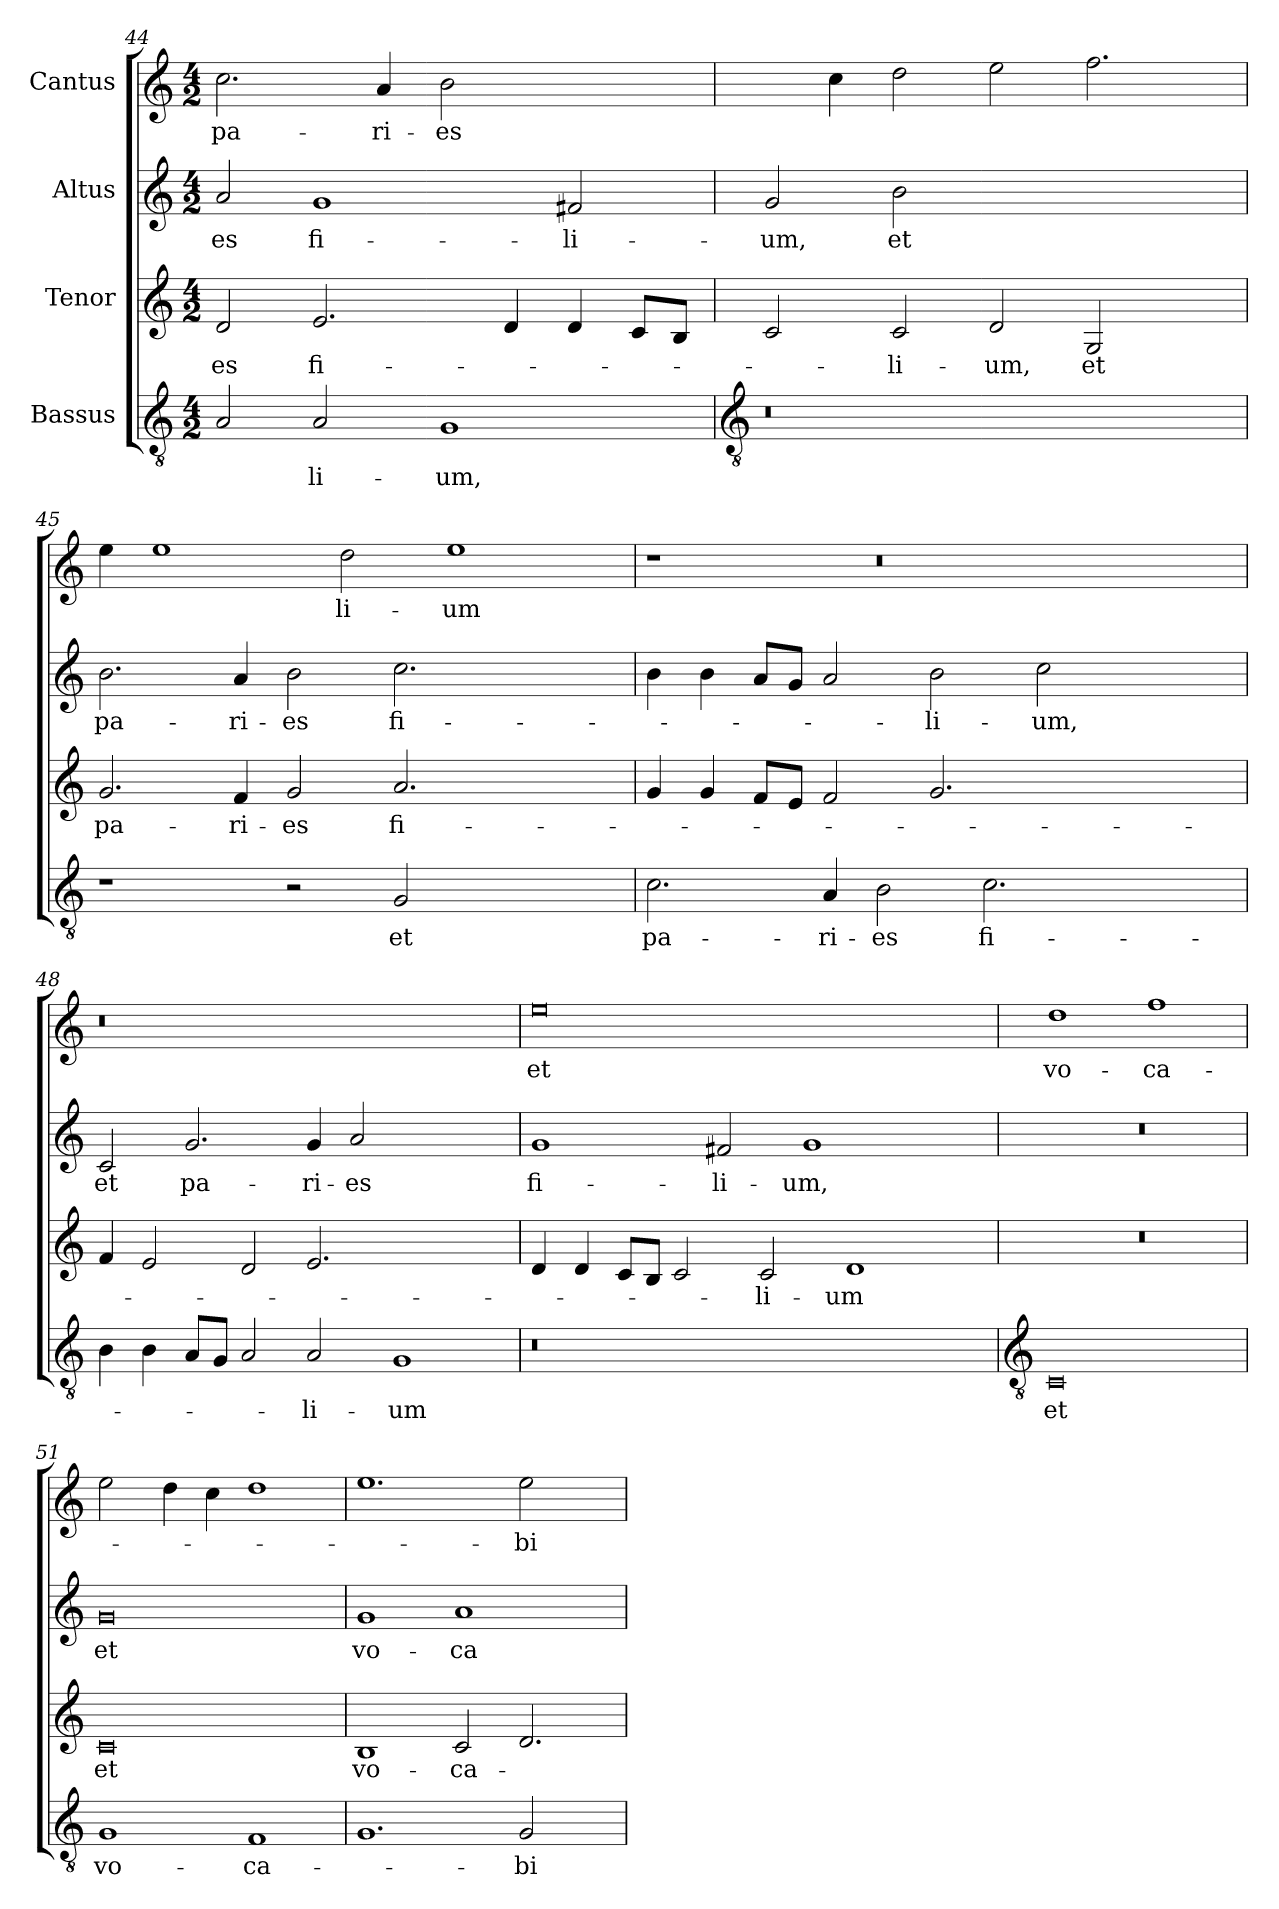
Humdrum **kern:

**kern	**text	**kern	**text	**kern	**text	**kern	**text
*part4	*part4	*part3	*part3	*part2	*part2	*part1	*part1
*staff4	*staff4	*staff3	*staff3	*staff2	*staff2	*staff1	*staff1
*I"Bassus	*	*I"Tenor	*	*I"Altus	*	*I"Cantus	*
*clefGv2	*	*clefG2	*	*clefG2	*	*clefG2	*
*k[]	*	*k[]	*	*k[]	*	*k[]	*
*C:	*	*C:	*	*C:	*	*C:	*
*M4/2	*	*M4/2	*	*M4/2	*	*M4/2	*
=44	=44	=44	=44	=44	=44	=44	=44
!	!	!	!LO:LY:b	!	!LO:LY:b	!	!LO:LY:b
2A	.	2d	-es	2a	-es	2.cc	pa-
!	!LO:LY:b	!	!LO:LY:b	!	!LO:LY:b	!	!
2A	-li-	2.e	fi-	1g	fi-	.	.
!	!	!	!	!	!	!	!LO:LY:b
.	.	.	.	.	.	4a	-ri-
!	!LO:LY:b	!	!	!	!	!	!LO:LY:b
1G	-um,	.	.	.	.	2b	-es
.	.	4d	.	.	.	.	.
!	!	!	!	!	!LO:LY:b	!	!LO:LY:b
.	.	4d	.	2f#X	-li-	[2ddyy	fi-
.	.	8cL	.	.	.	.	.
.	.	8BJ	.	.	.	.	.
!!LO:LB:g=z
=45	=45	=45	=45	=45	=45	=45	=45
*clefGv2	*	*	*	*	*	*	*
!	!	!	!	!	!LO:LY:b	!	!
*	*	*	*	*	*	*^	*
0r	.	2c	.	2g	-um,	4ddyy]	1ryy	.
.	.	.	.	.	.	4cc	.	.
!	!	!	!LO:LY:b	!	!LO:LY:b	!	!	!
.	.	2c	-li-	2b	et	2dd	.	.
!	!	!	!LO:LY:b	!	!	!	!	!
.	.	2d	-um,	1ryy	.	2ee	2ryy	.
!	!	!	!LO:LY:b	!	!	!	!	!
.	.	2G	et	.	.	2.ff	2ryy	.
4ryy	.	4ryy	.	4ryy	.	.	4ryy	.
!!LO:LB:g=z	!!
=45	=45	=45	=45	=45	=45	=45	=45	=45
!	!	!	!LO:LY:b	!	!LO:LY:b	!	!	!
1r	.	2.g	pa-	2.b	pa-	4ee	1ryy	.
.	.	.	.	.	.	1ee	.	.
!	!	!	!LO:LY:b	!	!LO:LY:b	!	!	!
.	.	4f	-ri-	4a	-ri-	.	.	.
!	!	!	!LO:LY:b	!	!LO:LY:b	!	!	!
2r	.	2g	-es	2b	-es	.	1..ryy	.
!	!	!	!	!	!	!	!	!LO:LY:b
.	.	.	.	.	.	2dd	.	-li-
!	!LO:LY:b	!	!LO:LY:b	!	!LO:LY:b	!	!	!
2G	et	2.a	fi-	2.cc	fi-	.	.	.
!	!	!	!	!	!	!	!	!LO:LY:b
.	.	.	.	.	.	1ee	.	-um
2.ryy	.	.	.	.	.	.	.	.
.	.	2ryy	.	2ryy	.	.	.	.
=47	=47	=47	=47	=47	=47	=47	=47	=47
!	!LO:LY:b	!	!	!	!	!	!	!
2.c	pa-	4g	.	4b	.	1r	0.ryy	.
.	.	4g	.	4b	.	.	.	.
.	.	8fL	.	8aL	.	.	.	.
.	.	8eJ	.	8gJ	.	.	.	.
!	!LO:LY:b	!	!	!	!	!	!	!
4A	-ri-	2f	.	2a	.	.	.	.
!	!LO:LY:b	!	!	!	!	!	!	!
2B	-es	.	.	.	.	0r	.	.
!	!	!	!	!	!LO:LY:b	!	!	!
.	.	2.g	.	2b	-li-	.	.	.
!	!LO:LY:b	!	!	!	!	!	!	!
2.c	fi-	.	.	.	.	.	.	.
!	!	!	!	!	!LO:LY:b	!	!	!
.	.	.	.	2cc	-um,	.	.	.
.	.	1ryy	.	.	.	.	.	.
2.ryy	.	.	.	2.ryy	.	.	.	.
=48	=48	=48	=48	=48	=48	=48	=48	=48
!	!	!	!	!	!LO:LY:b	!	!	!
4B	.	4f	.	2c	et	0r	2.ryy	.
4B	.	2e	.	.	.	.	.	.
!	!	!	!	!	!LO:LY:b	!	!	!
8AL	.	.	.	2.g	pa-	.	.	.
8GJ	.	.	.	.	.	.	.	.
2A	.	2d	.	.	.	.	0ryy	.
!	!LO:LY:b	!	!	!	!LO:LY:b	!	!	!
2A	-li-	2.e	.	4g	-ri-	.	.	.
!	!	!	!	!	!LO:LY:b	!	!	!
.	.	.	.	2a	-es	.	.	.
!	!LO:LY:b	!	!	!	!	!	!	!
1G	-um	.	.	.	.	.	.	.
.	.	2.ryy	.	2.ryy	.	2.ryy	.	.
*	*	*	*	*	*	*v	*v	*
!!LO:LB:g=z
=49	=49	=49	=49	=49	=49	=49	=49
!	!	!	!	!	!LO:LY:b	!	!LO:LY:b
0r	.	4d	.	1g	fi-	0ee	et
.	.	4d	.	.	.	.	.
.	.	8cL	.	.	.	.	.
.	.	8BJ	.	.	.	.	.
.	.	2c	.	.	.	.	.
!	!	!	!	!	!LO:LY:b	!	!
.	.	.	.	2f#X	-li-	.	.
!	!	!	!LO:LY:b	!	!	!	!
.	.	2c	-li-	.	.	.	.
!	!	!	!	!	!LO:LY:b	!	!
.	.	.	.	1g	-um,	.	.
!	!	!	!LO:LY:b	!	!	!	!
.	.	1d	-um	.	.	.	.
2.ryy	.	.	.	.	.	2.ryy	.
.	.	.	.	4ryy	.	.	.
!!LO:LB:g=z
=50	=50	=50	=50	=50	=50	=50	=50
*clefGv2	*	*	*	*	*	*	*
!	!LO:LY:b	!	!	!	!	!	!LO:LY:b
0C	et	0r	.	0r	.	1dd	vo-
!	!	!	!	!	!	!	!LO:LY:b
.	.	.	.	.	.	1ff	-ca-
!!LO:LB:g=z
=51	=51	=51	=51	=51	=51	=51	=51
!	!LO:LY:b	!	!LO:LY:b	!	!LO:LY:b	!	!
1G	vo-	0c	et	0g	et	2ee	.
.	.	.	.	.	.	4dd	.
.	.	.	.	.	.	4cc	.
!	!LO:LY:b	!	!	!	!	!	!
1F	-ca-	.	.	.	.	1dd	.
=52	=52	=52	=52	=52	=52	=52	=52
!	!	!	!LO:LY:b	!	!LO:LY:b	!	!
1.G	.	1B	vo-	1g	vo-	1.ee	.
!	!	!	!LO:LY:b	!	!LO:LY:b	!	!
.	.	2c	-ca-	1a	-ca-	.	.
!	!LO:LY:b	!	!	!	!	!	!LO:LY:b
2G	-bi-	2.d	.	.	.	2ee	-bi-
4ryy	.	.	.	4ryy	.	4ryy	.
=	=	=	=	=	=	=	=
*-	*-	*-	*-	*-	*-	*-	*-
